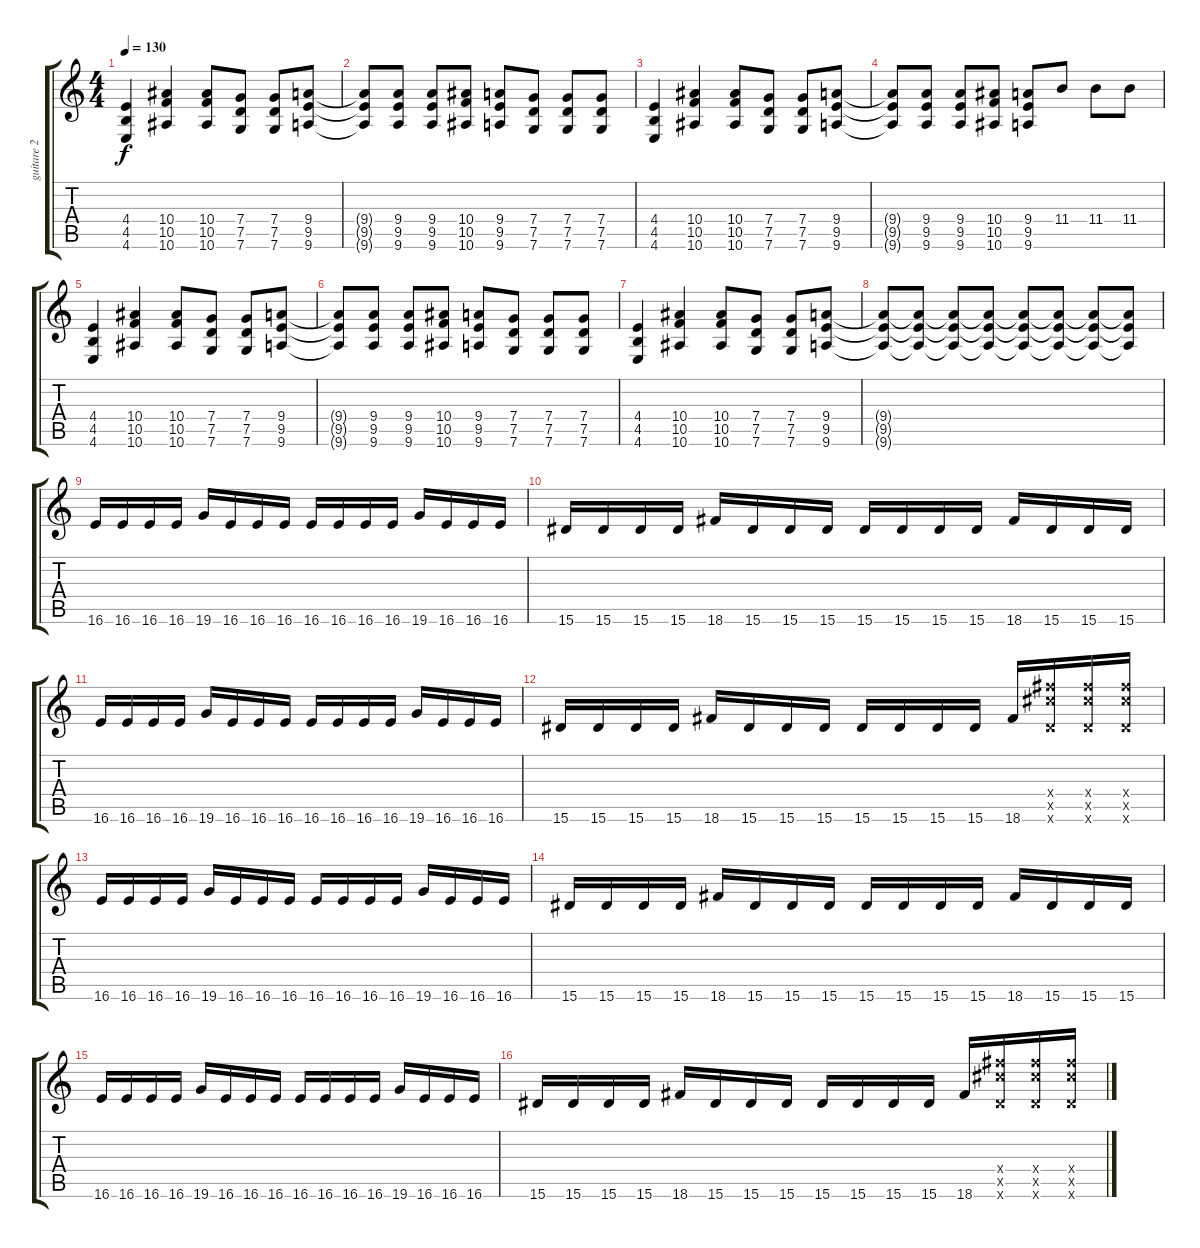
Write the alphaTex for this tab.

\track ("guitare 2" "guitare 2") {instrument distortionguitar}
\staff {score tabs}
\tuning (D4 A3 F3 C3 G2 C2) {hide}
\ts (4 4)
\tempo 130
\clef g2
\ks c
(4.4 4.5 4.6).4{dy f} (10.4 10.5 10.6).4 (10.4 10.5 10.6).8 (7.4 7.5 7.6).8 (7.4 7.5 7.6).8 (9.4 9.5 9.6).8 |
(9.4{t} 9.5{t} 9.6{t}).8 (9.4 9.5 9.6).8 (9.4 9.5 9.6).8 (10.4 10.5 10.6).8 (9.4 9.5 9.6).8 (7.4 7.5 7.6).8 (7.4 7.5 7.6).8 (7.4 7.5 7.6).8 |
(4.4 4.5 4.6).4 (10.4 10.5 10.6).4 (10.4 10.5 10.6).8 (7.4 7.5 7.6).8 (7.4 7.5 7.6).8 (9.4 9.5 9.6).8 |
(9.4{t} 9.5{t} 9.6{t}).8 (9.4 9.5 9.6).8 (9.4 9.5 9.6).8 (10.4 10.5 10.6).8 (9.4 9.5 9.6).8 11.4.8 11.4.8 11.4.8 |
(4.4 4.5 4.6).4 (10.4 10.5 10.6).4 (10.4 10.5 10.6).8 (7.4 7.5 7.6).8 (7.4 7.5 7.6).8 (9.4 9.5 9.6).8 |
(9.4{t} 9.5{t} 9.6{t}).8 (9.4 9.5 9.6).8 (9.4 9.5 9.6).8 (10.4 10.5 10.6).8 (9.4 9.5 9.6).8 (7.4 7.5 7.6).8 (7.4 7.5 7.6).8 (7.4 7.5 7.6).8 |
(4.4 4.5 4.6).4 (10.4 10.5 10.6).4 (10.4 10.5 10.6).8 (7.4 7.5 7.6).8 (7.4 7.5 7.6).8 (9.4 9.5 9.6).8 |
(9.4{t} 9.5{t} 9.6{t}).8 (9.4{t} 9.5{t} 9.6{t}).8 (9.4{t} 9.5{t} 9.6{t}).8 (9.4{t} 9.5{t} 9.6{t}).8 (9.4{t} 9.5{t} 9.6{t}).8 (9.4{t} 9.5{t} 9.6{t}).8 (9.4{t} 9.5{t} 9.6{t}).8 (9.4{t} 9.5{t} 9.6{t}).8 |
16.6.16 16.6.16 16.6.16 16.6.16 19.6.16 16.6.16 16.6.16 16.6.16 16.6.16 16.6.16 16.6.16 16.6.16 19.6.16 16.6.16 16.6.16 16.6.16 |
15.6.16 15.6.16 15.6.16 15.6.16 18.6.16 15.6.16 15.6.16 15.6.16 15.6.16 15.6.16 15.6.16 15.6.16 18.6.16 15.6.16 15.6.16 15.6.16 |
16.6.16 16.6.16 16.6.16 16.6.16 19.6.16 16.6.16 16.6.16 16.6.16 16.6.16 16.6.16 16.6.16 16.6.16 19.6.16 16.6.16 16.6.16 16.6.16 |
15.6.16 15.6.16 15.6.16 15.6.16 18.6.16 15.6.16 15.6.16 15.6.16 15.6.16 15.6.16 15.6.16 15.6.16 18.6.16 (18.4{x} 18.5{x} 15.6{x}).16 (18.4{x} 18.5{x} 15.6{x}).16 (18.4{x} 18.5{x} 15.6{x}).16 |
16.6.16 16.6.16 16.6.16 16.6.16 19.6.16 16.6.16 16.6.16 16.6.16 16.6.16 16.6.16 16.6.16 16.6.16 19.6.16 16.6.16 16.6.16 16.6.16 |
15.6.16 15.6.16 15.6.16 15.6.16 18.6.16 15.6.16 15.6.16 15.6.16 15.6.16 15.6.16 15.6.16 15.6.16 18.6.16 15.6.16 15.6.16 15.6.16 |
16.6.16 16.6.16 16.6.16 16.6.16 19.6.16 16.6.16 16.6.16 16.6.16 16.6.16 16.6.16 16.6.16 16.6.16 19.6.16 16.6.16 16.6.16 16.6.16 |
15.6.16 15.6.16 15.6.16 15.6.16 18.6.16 15.6.16 15.6.16 15.6.16 15.6.16 15.6.16 15.6.16 15.6.16 18.6.16 (18.4{x} 18.5{x} 15.6{x}).16 (18.4{x} 18.5{x} 15.6{x}).16 (18.4{x} 18.5{x} 15.6{x}).16
